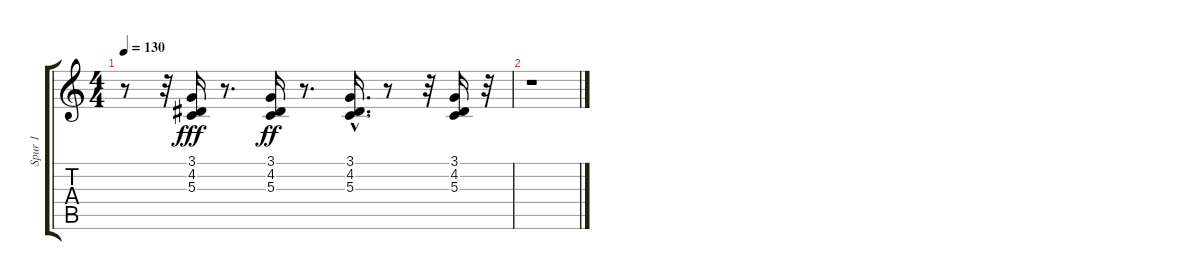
\track ("Spur 1" "Spur 1") {instrument electricgrandpiano}
\staff {score tabs}
\tuning (E4 B3 G3 D3 A2 E2) {hide}
\ts (4 4)
\tempo 130
\clef g2
\ks c
r.8{dy fff} r.32 (3.1 4.2 5.3).16 r.8{d} (3.1 4.2 5.3).16{dy ff} r.8{d} (3.1{hac} 4.2{hac} 5.3{hac}).16{d} r.8 r.32 (3.1 4.2 5.3).16 r.32 |
r.1
